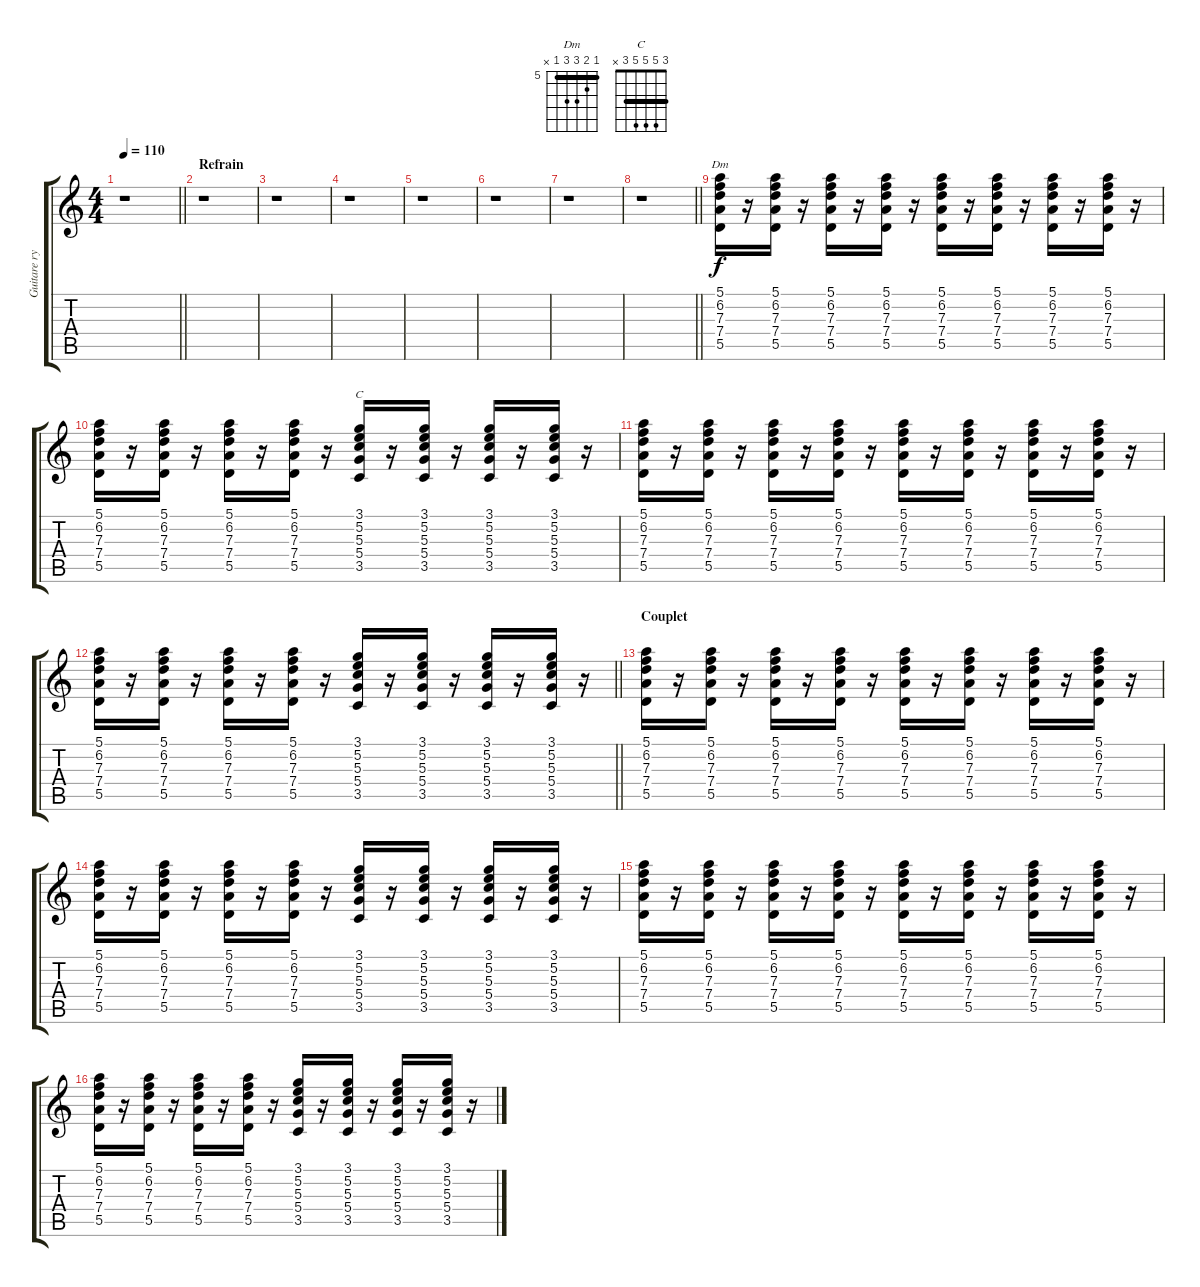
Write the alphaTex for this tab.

\track ("Guitare rythmique" "Guitare ry") {instrument acousticguitarsteel}
\staff {score tabs}
\tuning (E4 B3 G3 D3 A2 E2) {hide}
\chord ("Dm" 5 6 7 7 5 x) {firstfret 5 barre 5}
\chord ("C" 3 5 5 5 3 x) {barre 3}
\ts (4 4)
\tempo 110
\clef g2
\barLineRight lightlight
\ks c
r.1{dy f} |
\section ("" "Refrain")
r.1 |
r.1 |
r.1 |
r.1 |
r.1 |
r.1 |
\barLineRight lightlight
r.1 |
(5.1 6.2 7.3 7.4 5.5).16{ch "Dm"} r.16 (5.1 6.2 7.3 7.4 5.5).16 r.16 (5.1 6.2 7.3 7.4 5.5).16 r.16 (5.1 6.2 7.3 7.4 5.5).16 r.16 (5.1 6.2 7.3 7.4 5.5).16 r.16 (5.1 6.2 7.3 7.4 5.5).16 r.16 (5.1 6.2 7.3 7.4 5.5).16 r.16 (5.1 6.2 7.3 7.4 5.5).16 r.16 |
(5.1 6.2 7.3 7.4 5.5).16 r.16 (5.1 6.2 7.3 7.4 5.5).16 r.16 (5.1 6.2 7.3 7.4 5.5).16 r.16 (5.1 6.2 7.3 7.4 5.5).16 r.16 (3.1 5.2 5.3 5.4 3.5).16{ch "C"} r.16 (3.1 5.2 5.3 5.4 3.5).16 r.16 (3.1 5.2 5.3 5.4 3.5).16 r.16 (3.1 5.2 5.3 5.4 3.5).16 r.16 |
(5.1 6.2 7.3 7.4 5.5).16 r.16 (5.1 6.2 7.3 7.4 5.5).16 r.16 (5.1 6.2 7.3 7.4 5.5).16 r.16 (5.1 6.2 7.3 7.4 5.5).16 r.16 (5.1 6.2 7.3 7.4 5.5).16 r.16 (5.1 6.2 7.3 7.4 5.5).16 r.16 (5.1 6.2 7.3 7.4 5.5).16 r.16 (5.1 6.2 7.3 7.4 5.5).16 r.16 |
\barLineRight lightlight
(5.1 6.2 7.3 7.4 5.5).16 r.16 (5.1 6.2 7.3 7.4 5.5).16 r.16 (5.1 6.2 7.3 7.4 5.5).16 r.16 (5.1 6.2 7.3 7.4 5.5).16 r.16 (3.1 5.2 5.3 5.4 3.5).16 r.16 (3.1 5.2 5.3 5.4 3.5).16 r.16 (3.1 5.2 5.3 5.4 3.5).16 r.16 (3.1 5.2 5.3 5.4 3.5).16 r.16 |
\section ("" "Couplet")
(5.1 6.2 7.3 7.4 5.5).16 r.16 (5.1 6.2 7.3 7.4 5.5).16 r.16 (5.1 6.2 7.3 7.4 5.5).16 r.16 (5.1 6.2 7.3 7.4 5.5).16 r.16 (5.1 6.2 7.3 7.4 5.5).16 r.16 (5.1 6.2 7.3 7.4 5.5).16 r.16 (5.1 6.2 7.3 7.4 5.5).16 r.16 (5.1 6.2 7.3 7.4 5.5).16 r.16 |
(5.1 6.2 7.3 7.4 5.5).16 r.16 (5.1 6.2 7.3 7.4 5.5).16 r.16 (5.1 6.2 7.3 7.4 5.5).16 r.16 (5.1 6.2 7.3 7.4 5.5).16 r.16 (3.1 5.2 5.3 5.4 3.5).16 r.16 (3.1 5.2 5.3 5.4 3.5).16 r.16 (3.1 5.2 5.3 5.4 3.5).16 r.16 (3.1 5.2 5.3 5.4 3.5).16 r.16 |
(5.1 6.2 7.3 7.4 5.5).16 r.16 (5.1 6.2 7.3 7.4 5.5).16 r.16 (5.1 6.2 7.3 7.4 5.5).16 r.16 (5.1 6.2 7.3 7.4 5.5).16 r.16 (5.1 6.2 7.3 7.4 5.5).16 r.16 (5.1 6.2 7.3 7.4 5.5).16 r.16 (5.1 6.2 7.3 7.4 5.5).16 r.16 (5.1 6.2 7.3 7.4 5.5).16 r.16 |
(5.1 6.2 7.3 7.4 5.5).16 r.16 (5.1 6.2 7.3 7.4 5.5).16 r.16 (5.1 6.2 7.3 7.4 5.5).16 r.16 (5.1 6.2 7.3 7.4 5.5).16 r.16 (3.1 5.2 5.3 5.4 3.5).16 r.16 (3.1 5.2 5.3 5.4 3.5).16 r.16 (3.1 5.2 5.3 5.4 3.5).16 r.16 (3.1 5.2 5.3 5.4 3.5).16 r.16
